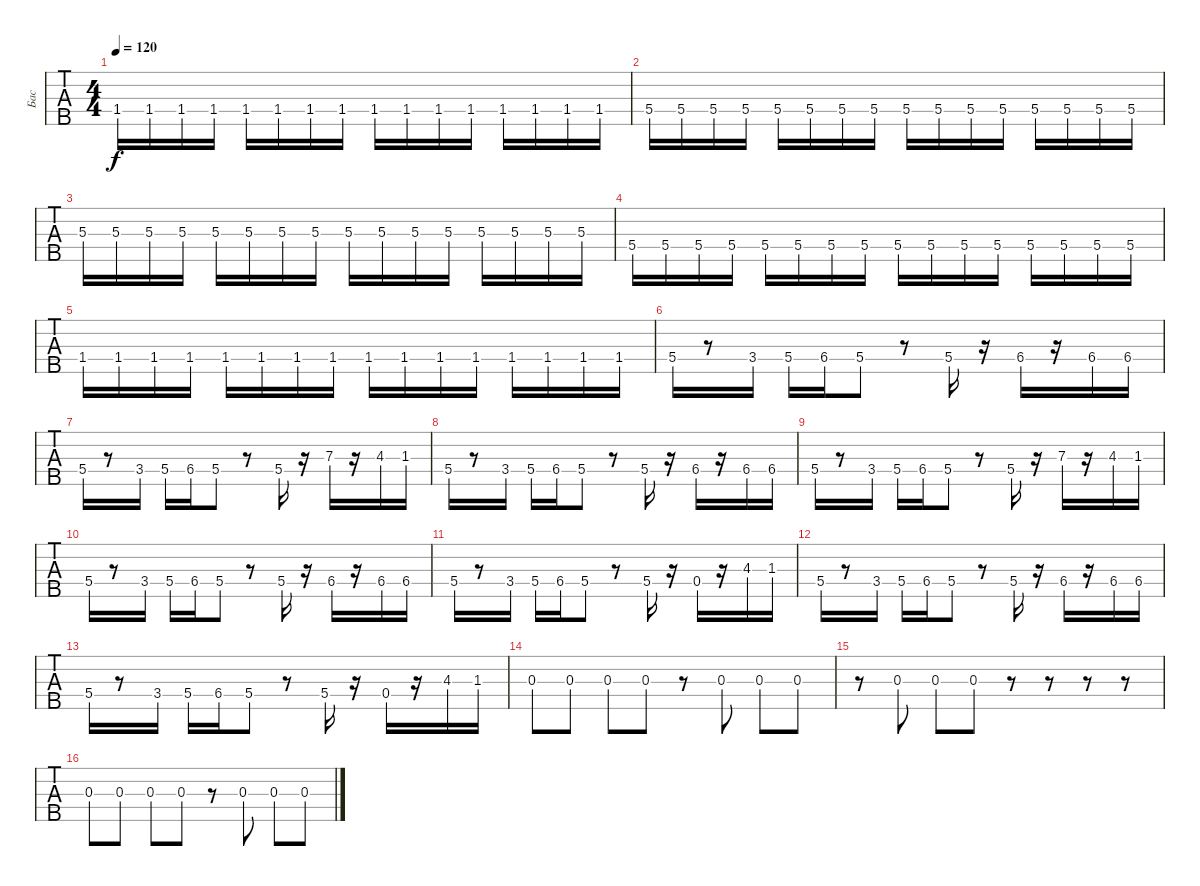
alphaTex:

\track ("Бас" "Бас") {instrument electricbassfinger}
\staff {tabs}
\tuning (G2 D2 A1 E1 B0) {hide}
\ts (4 4)
\tempo 120
\clef f4
\ks c
1.4.16{dy f} 1.4.16 1.4.16 1.4.16 1.4.16 1.4.16 1.4.16 1.4.16 1.4.16 1.4.16 1.4.16 1.4.16 1.4.16 1.4.16 1.4.16 1.4.16 |
5.4.16 5.4.16 5.4.16 5.4.16 5.4.16 5.4.16 5.4.16 5.4.16 5.4.16 5.4.16 5.4.16 5.4.16 5.4.16 5.4.16 5.4.16 5.4.16 |
5.3.16 5.3.16 5.3.16 5.3.16 5.3.16 5.3.16 5.3.16 5.3.16 5.3.16 5.3.16 5.3.16 5.3.16 5.3.16 5.3.16 5.3.16 5.3.16 |
5.4.16 5.4.16 5.4.16 5.4.16 5.4.16 5.4.16 5.4.16 5.4.16 5.4.16 5.4.16 5.4.16 5.4.16 5.4.16 5.4.16 5.4.16 5.4.16 |
1.4.16 1.4.16 1.4.16 1.4.16 1.4.16 1.4.16 1.4.16 1.4.16 1.4.16 1.4.16 1.4.16 1.4.16 1.4.16 1.4.16 1.4.16 1.4.16 |
5.4.16 r.8 3.4.16 5.4.16 6.4.16 5.4.8 r.8 5.4.16 r.16 6.4.16 r.16 6.4.16 6.4.16 |
5.4.16 r.8 3.4.16 5.4.16 6.4.16 5.4.8 r.8 5.4.16 r.16 7.3.16 r.16 4.3.16 1.3.16 |
5.4.16 r.8 3.4.16 5.4.16 6.4.16 5.4.8 r.8 5.4.16 r.16 6.4.16 r.16 6.4.16 6.4.16 |
5.4.16 r.8 3.4.16 5.4.16 6.4.16 5.4.8 r.8 5.4.16 r.16 7.3.16 r.16 4.3.16 1.3.16 |
5.4.16 r.8 3.4.16 5.4.16 6.4.16 5.4.8 r.8 5.4.16 r.16 6.4.16 r.16 6.4.16 6.4.16 |
5.4.16 r.8 3.4.16 5.4.16 6.4.16 5.4.8 r.8 5.4.16 r.16 0.4.16 r.16 4.3.16 1.3.16 |
5.4.16 r.8 3.4.16 5.4.16 6.4.16 5.4.8 r.8 5.4.16 r.16 6.4.16 r.16 6.4.16 6.4.16 |
5.4.16 r.8 3.4.16 5.4.16 6.4.16 5.4.8 r.8 5.4.16 r.16 0.4.16 r.16 4.3.16 1.3.16 |
0.3.8 0.3.8 0.3.8 0.3.8 r.8 0.3.8 0.3.8 0.3.8 |
r.8 0.3.8 0.3.8 0.3.8 r.8 r.8 r.8 r.8 |
0.3.8 0.3.8 0.3.8 0.3.8 r.8 0.3.8 0.3.8 0.3.8
